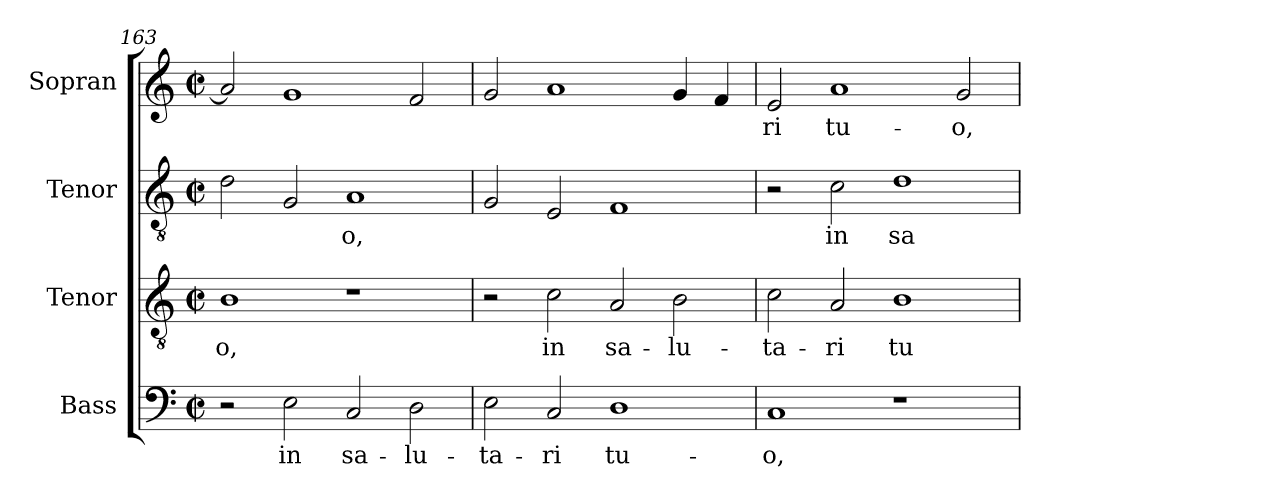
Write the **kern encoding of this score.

**kern	**text	**kern	**text	**kern	**text	**kern	**text
*part4	*part4	*part3	*part3	*part2	*part2	*part1	*part1
*staff4	*staff4	*staff3	*staff3	*staff2	*staff2	*staff1	*staff1
*I"Bass	*	*I"Tenor	*	*I"Tenor	*	*I"Sopran	*
*	*	*I'Tenor	*	*	*	*	*
*clefF4	*	*clefGv2	*	*clefGv2	*	*clefG2	*
*	*	*ITrd7c12	*	*ITrd7c12	*	*	*
*k[]	*	*k[]	*	*k[]	*	*k[]	*
*M2/2	*	*M2/2	*	*M2/2	*	*M2/2	*
*met(c|)	*	*met(c|)	*	*met(c|)	*	*met(c|)	*
=163	=163	=163	=163	=163	=163	=163	=163
!	!	!	!LO:LY:b:color=#000000	!	!	!	!
2r	.	1BBi	-o,	2Di\	.	2ai/]	.
!	!LO:LY:b:color=#000000	!	!	!	!	!	!
2Ei\	in	.	.	2GGi/	.	1gi	.
!	!LO:LY:b:color=#000000	!	!	!	!	!	!
!	!	!	!	!	!LO:LY:b:color=#000000	!	!
2Ci/	sa-	1r	.	1AAi	-o,	.	.
!	!LO:LY:b:color=#000000	!	!	!	!	!	!
2Di\	-lu-	.	.	.	.	2fi/	.
=164	=164	=164	=164	=164	=164	=164	=164
!	!LO:LY:b:color=#000000	!	!	!	!	!	!
2Ei\	-ta-	2r	.	2GGi/	.	2gi/	.
!	!LO:LY:b:color=#000000	!	!	!	!	!	!
!	!	!	!LO:LY:b:color=#000000	!	!	!	!
2Ci/	-ri	2Ci\	in	2EEi/	.	1ai	.
!	!LO:LY:b:color=#000000	!	!	!	!	!	!
!	!	!	!LO:LY:b:color=#000000	!	!	!	!
1Di	tu-	2AAi/	sa-	1FFi	.	.	.
!	!	!	!LO:LY:b:color=#000000	!	!	!	!
.	.	2BBi\	-lu-	.	.	4gi/	.
.	.	.	.	.	.	4fi/	.
=165	=165	=165	=165	=165	=165	=165	=165
!	!LO:LY:b:color=#000000	!	!	!	!	!	!
!	!	!	!LO:LY:b:color=#000000	!	!	!	!
!	!	!	!	!	!	!	!LO:LY:b:color=#000000
1Ci	-o,	2Ci\	-ta-	2r	.	2ei/	-ri
!	!	!	!LO:LY:b:color=#000000	!	!	!	!
!	!	!	!	!	!LO:LY:b:color=#000000	!	!
!	!	!	!	!	!	!	!LO:LY:b:color=#000000
.	.	2AAi/	-ri	2Ci\	in	1ai	tu-
!	!	!	!LO:LY:b:color=#000000	!	!	!	!
!	!	!	!	!	!LO:LY:b:color=#000000	!	!
1r	.	1BBi	tu-	1Di	sa-	.	.
!	!	!	!	!	!	!	!LO:LY:b:color=#000000
.	.	.	.	.	.	2gi/	-o,
=	=	=	=	=	=	=	=
*-	*-	*-	*-	*-	*-	*-	*-
